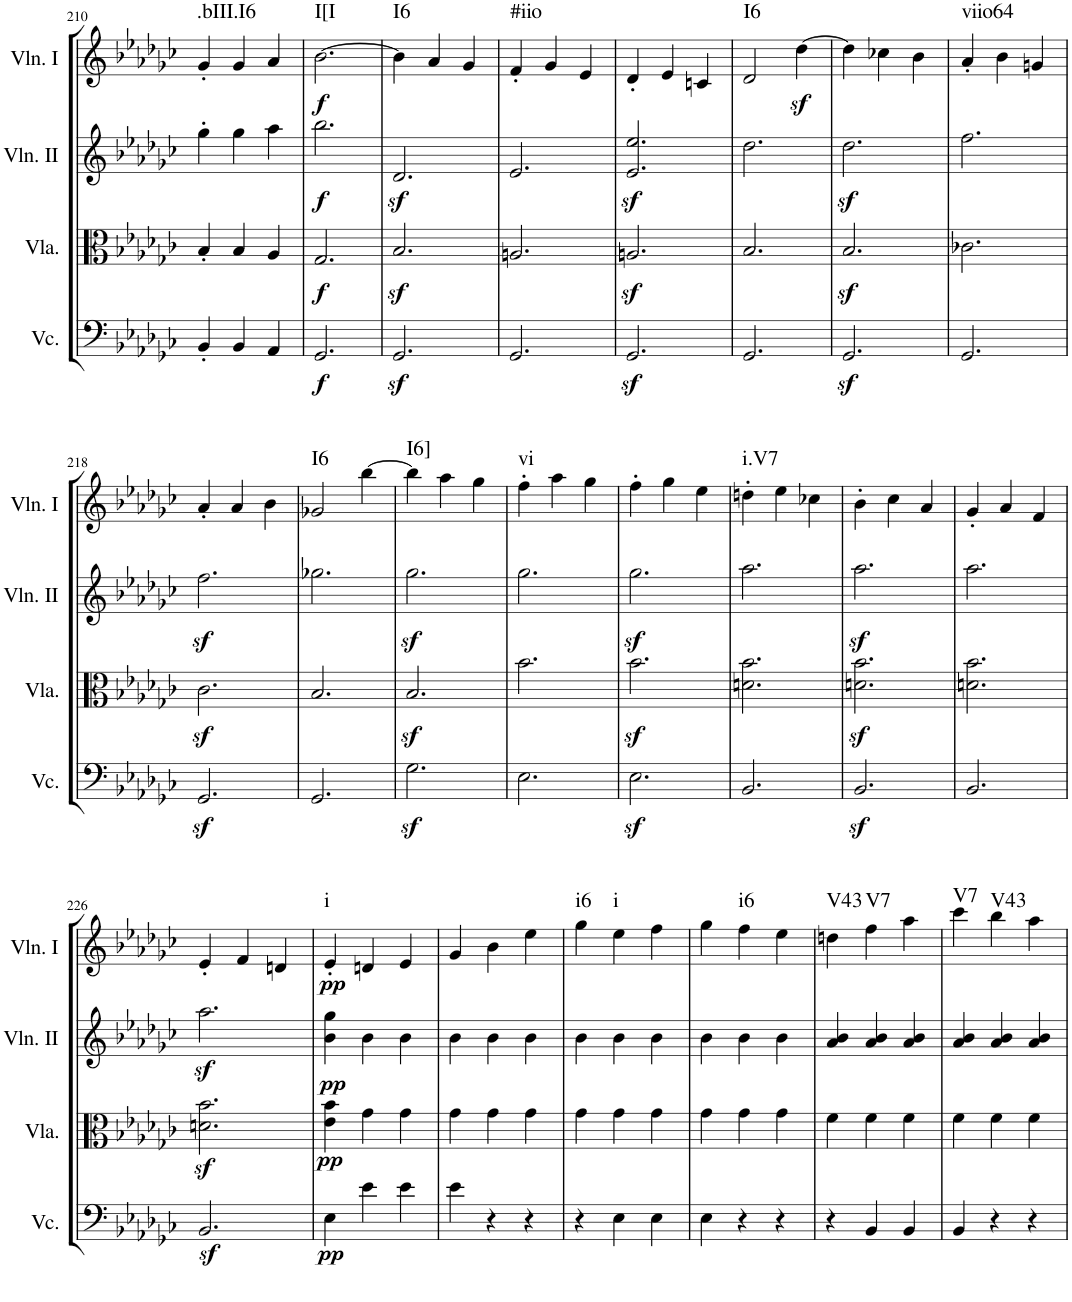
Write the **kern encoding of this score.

**kern	**dynam	**kern	**dynam	**kern	**dynam	**kern	**dynam	**harte
*part4	*part4	*part3	*part3	*part2	*part2	*part1	*part1	*part1
*staff4	*staff4	*staff3	*staff3	*staff2	*staff2	*staff1	*staff1	*
*I"Violoncello	*	*I"Viola	*	*I"Violin II	*	*I"Violin I	*	*
*I'Vc.	*	*I'Vla.	*	*I'Vln. II	*	*I'Vln. I	*	*
!!LO:PB:g=z
*clefF4	*	*clefC3	*	*clefG2	*	*clefG2	*	*
*k[b-e-a-d-g-c-]	*	*k[b-e-a-d-g-c-]	*	*k[b-e-a-d-g-c-]	*	*k[b-e-a-d-g-c-]	*	*
*e-:	*	*e-:	*	*e-:	*	*e-:	*	*
*M3/4	*	*M3/4	*	*M3/4	*	*M3/4	*	*
=210	=210	=210	=210	=210	=210	=210	=210	=210
!	!	!	!	!	!	!	!	!LO:H:kt=.bIII.I6
4BB-'/	.	4B-'/	.	4gg-'\	.	4g-'/	.	N
4BB-/	.	4B-/	.	4gg-\	.	4g-/	.	.
4AA-/	.	4A-/	.	4aa-\	.	4a-/	.	.
=211	=211	=211	=211	=211	=211	=211	=211	=211
!	!LO:DY:b	!	!LO:DY:b	!	!LO:DY:b	!	!LO:DY:b	!LO:H:kt=I[I
2.GG-/	f	2.G-/	f	2.bb-\	f	[2.b-\	f	N
=212	=212	=212	=212	=212	=212	=212	=212	=212
!	!	!	!	!	!	!	!	!LO:H:kt=I6
2.GG-z</	.	2.B-z</	.	2.d-z</	.	4b-\]	.	N
.	.	.	.	.	.	4a-/	.	.
.	.	.	.	.	.	4g-/	.	.
=213	=213	=213	=213	=213	=213	=213	=213	=213
!	!	!	!	!	!	!	!	!LO:H:kt=#iio
2.GG-/	.	2.An/	.	2.e-/	.	4f'/	.	N
.	.	.	.	.	.	4g-/	.	.
.	.	.	.	.	.	4e-/	.	.
=214	=214	=214	=214	=214	=214	=214	=214	=214
2.GG-z</	.	2.Anz</	.	2.e-/z< 2.ee-/z<	.	4d-'/	.	.
.	.	.	.	.	.	4e-/	.	.
.	.	.	.	.	.	4cn/	.	.
=215	=215	=215	=215	=215	=215	=215	=215	=215
!	!	!	!	!	!	!	!	!LO:H:kt=I6
2.GG-/	.	2.B-/	.	2.dd-\	.	2d-/	.	N
.	.	.	.	.	.	[4dd-z<\	.	.
=216	=216	=216	=216	=216	=216	=216	=216	=216
2.GG-z</	.	2.B-z</	.	2.dd-z<\	.	4dd-\]	.	.
.	.	.	.	.	.	4cc-X\	.	.
.	.	.	.	.	.	4b-\	.	.
=217	=217	=217	=217	=217	=217	=217	=217	=217
!	!	!	!	!	!	!	!	!LO:H:kt=viio64
2.GG-/	.	2.c-X\	.	2.ff\	.	4a-'/	.	N
.	.	.	.	.	.	4b-\	.	.
.	.	.	.	.	.	4gn/	.	.
!!LO:LB:g=z
=218	=218	=218	=218	=218	=218	=218	=218	=218
2.GG-z</	.	2.c-z<\	.	2.ffz<\	.	4a-'/	.	.
.	.	.	.	.	.	4a-/	.	.
.	.	.	.	.	.	4b-\	.	.
=219	=219	=219	=219	=219	=219	=219	=219	=219
!	!	!	!	!	!	!	!	!LO:H:kt=I6
2.GG-/	.	2.B-/	.	2.gg-X\	.	2g-X/	.	N
.	.	.	.	.	.	[4bb-\	.	.
=220	=220	=220	=220	=220	=220	=220	=220	=220
!	!	!	!	!	!	!	!	!LO:H:kt=I6]
2.G-z<\	.	2.B-z</	.	2.gg-z<\	.	4bb-\]	.	N
.	.	.	.	.	.	4aa-\	.	.
.	.	.	.	.	.	4gg-\	.	.
=221	=221	=221	=221	=221	=221	=221	=221	=221
!	!	!	!	!	!	!	!	!LO:H:kt=vi
2.E-\	.	2.b-\	.	2.gg-\	.	4ff'\	.	N
.	.	.	.	.	.	4aa-\	.	.
.	.	.	.	.	.	4gg-\	.	.
=222	=222	=222	=222	=222	=222	=222	=222	=222
2.E-z<\	.	2.b-z<\	.	2.gg-z<\	.	4ff'\	.	.
.	.	.	.	.	.	4gg-\	.	.
.	.	.	.	.	.	4ee-\	.	.
=223	=223	=223	=223	=223	=223	=223	=223	=223
!	!	!	!	!	!	!	!	!LO:H:kt=i.V7
2.BB-/	.	2.dn\ 2.b-\	.	2.aa-\	.	4ddn'\	.	N
.	.	.	.	.	.	4ee-\	.	.
.	.	.	.	.	.	4cc-X\	.	.
=224	=224	=224	=224	=224	=224	=224	=224	=224
2.BB-z</	.	2.dn\z< 2.b-\z<	.	2.aa-z<\	.	4b-'\	.	.
.	.	.	.	.	.	4cc-\	.	.
.	.	.	.	.	.	4a-/	.	.
=225	=225	=225	=225	=225	=225	=225	=225	=225
2.BB-/	.	2.dn\ 2.b-\	.	2.aa-\	.	4g-'/	.	.
.	.	.	.	.	.	4a-/	.	.
.	.	.	.	.	.	4f/	.	.
!!LO:LB:g=z
=226	=226	=226	=226	=226	=226	=226	=226	=226
2.BB-z</	.	2.dn\z< 2.b-\z<	.	2.aa-z<\	.	4e-'/	.	.
.	.	.	.	.	.	4f/	.	.
.	.	.	.	.	.	4dn/	.	.
=227	=227	=227	=227	=227	=227	=227	=227	=227
!	!LO:DY:b	!	!LO:DY:b	!	!LO:DY:b	!	!LO:DY:b	!LO:H:kt=i
4E-\	pp	4e-\ 4b-\	pp	4b-\ 4gg-\	pp	4e-'/	pp	N
4e-\	.	4g-\	.	4b-\	.	4dn/	.	.
4e-\	.	4g-\	.	4b-\	.	4e-/	.	.
=228	=228	=228	=228	=228	=228	=228	=228	=228
4e-\	.	4g-\	.	4b-\	.	4g-/	.	.
4r	.	4g-\	.	4b-\	.	4b-\	.	.
4r	.	4g-\	.	4b-\	.	4ee-\	.	.
=229	=229	=229	=229	=229	=229	=229	=229	=229
!	!	!	!	!	!	!	!	!LO:H:kt=i6
4r	.	4g-\	.	4b-\	.	4gg-\	.	N
!	!	!	!	!	!	!	!	!LO:H:kt=i
4E-\	.	4g-\	.	4b-\	.	4ee-\	.	N
4E-\	.	4g-\	.	4b-\	.	4ff\	.	.
=230	=230	=230	=230	=230	=230	=230	=230	=230
4E-\	.	4g-\	.	4b-\	.	4gg-\	.	.
!	!	!	!	!	!	!	!	!LO:H:kt=i6
4r	.	4g-\	.	4b-\	.	4ff\	.	N
4r	.	4g-\	.	4b-\	.	4ee-\	.	.
=231	=231	=231	=231	=231	=231	=231	=231	=231
!	!	!	!	!	!	!	!	!LO:H:kt=V43
4r	.	4f\	.	4a-/ 4b-/	.	4ddn\	.	N
!	!	!	!	!	!	!	!	!LO:H:kt=V7
4BB-/	.	4f\	.	4a-/ 4b-/	.	4ff\	.	N
4BB-/	.	4f\	.	4a-/ 4b-/	.	4aa-\	.	.
=232	=232	=232	=232	=232	=232	=232	=232	=232
!	!	!	!	!	!	!	!	!LO:H:kt=V7
4BB-/	.	4f\	.	4a-/ 4b-/	.	4ccc-\	.	N
!	!	!	!	!	!	!	!	!LO:H:kt=V43
4r	.	4f\	.	4a-/ 4b-/	.	4bb-\	.	N
4r	.	4f\	.	4a-/ 4b-/	.	4aa-\	.	.
=	=	=	=	=	=	=	=	=
*-	*-	*-	*-	*-	*-	*-	*-	*-
